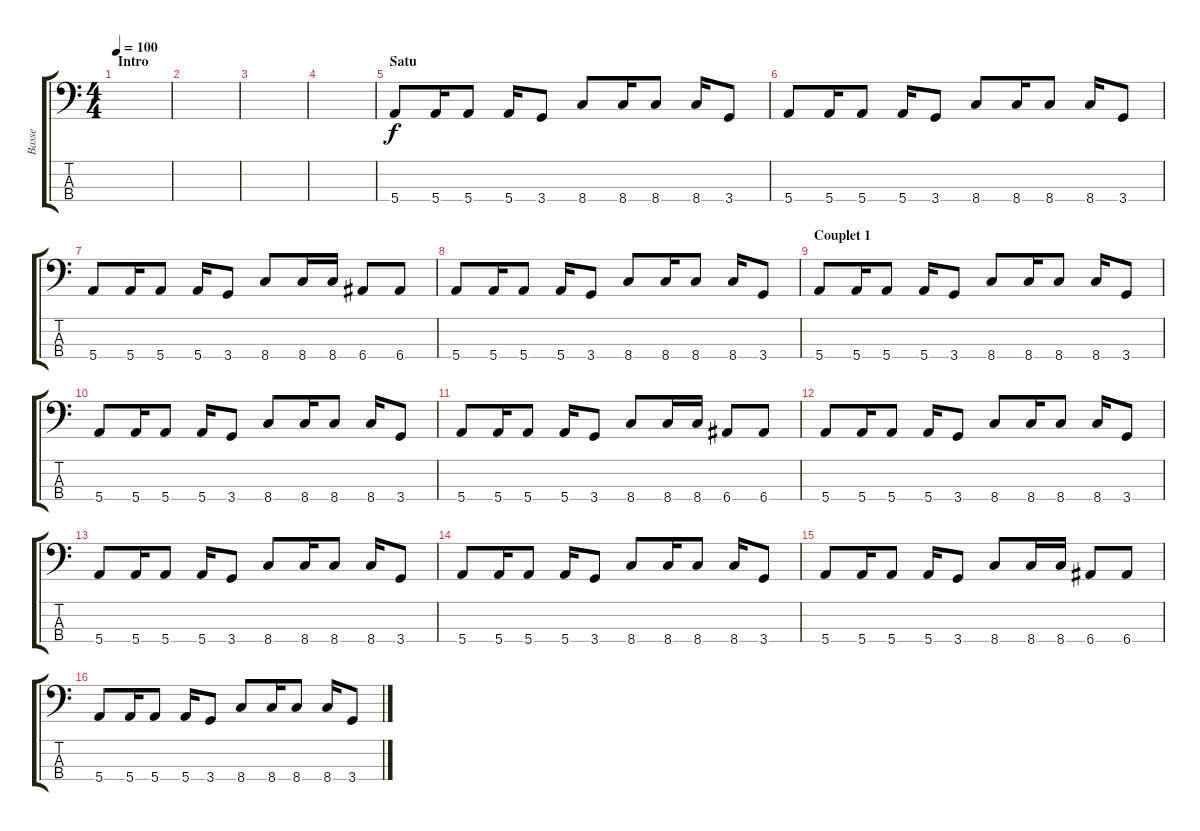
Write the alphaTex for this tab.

\track ("Basse" "Basse") {instrument electricbassfinger}
\staff {score tabs}
\tuning (G2 D2 A1 E1) {hide}
\ts (4 4)
\section ("" "Intro")
\tempo 100
\clef f4
\ks c
|
|
|
|
\section ("" "Satu")
5.4.8 5.4.16 5.4.8 5.4.16 3.4.8 8.4.8 8.4.16 8.4.8 8.4.16 3.4.8 |
5.4.8 5.4.16 5.4.8 5.4.16 3.4.8 8.4.8 8.4.16 8.4.8 8.4.16 3.4.8 |
5.4.8 5.4.16 5.4.8 5.4.16 3.4.8 8.4.8 8.4.16 8.4.16 6.4.8 6.4.8 |
5.4.8 5.4.16 5.4.8 5.4.16 3.4.8 8.4.8 8.4.16 8.4.8 8.4.16 3.4.8 |
\section ("" "Couplet 1")
5.4.8 5.4.16 5.4.8 5.4.16 3.4.8 8.4.8 8.4.16 8.4.8 8.4.16 3.4.8 |
5.4.8 5.4.16 5.4.8 5.4.16 3.4.8 8.4.8 8.4.16 8.4.8 8.4.16 3.4.8 |
5.4.8 5.4.16 5.4.8 5.4.16 3.4.8 8.4.8 8.4.16 8.4.16 6.4.8 6.4.8 |
5.4.8 5.4.16 5.4.8 5.4.16 3.4.8 8.4.8 8.4.16 8.4.8 8.4.16 3.4.8 |
5.4.8 5.4.16 5.4.8 5.4.16 3.4.8 8.4.8 8.4.16 8.4.8 8.4.16 3.4.8 |
5.4.8 5.4.16 5.4.8 5.4.16 3.4.8 8.4.8 8.4.16 8.4.8 8.4.16 3.4.8 |
5.4.8 5.4.16 5.4.8 5.4.16 3.4.8 8.4.8 8.4.16 8.4.16 6.4.8 6.4.8 |
5.4.8 5.4.16 5.4.8 5.4.16 3.4.8 8.4.8 8.4.16 8.4.8 8.4.16 3.4.8
